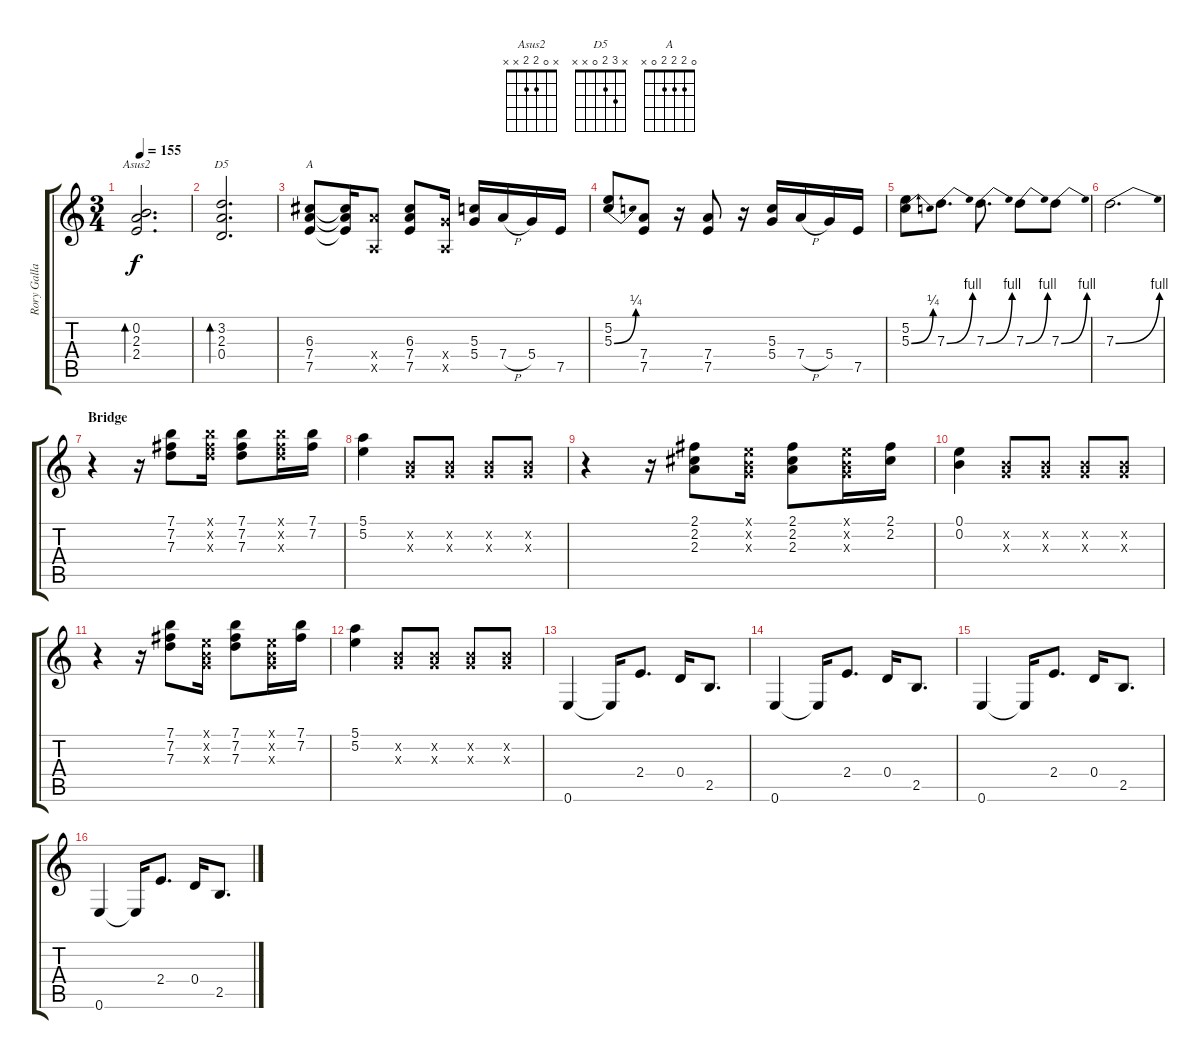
\track ("Rory Gallagher" "Rory Galla") {instrument overdrivenguitar}
\staff {score tabs}
\tuning (E4 B3 G3 D3 A2 E2) {hide}
\chord ("Asus2" x 0 2 2 x x)
\chord ("D5" x 3 2 0 x x)
\chord ("A" 0 2 2 2 0 x)
\ts (3 4)
\tempo 155
\clef g2
\ks c
(0.2 2.3 2.4).2{d bd 240 ch "Asus2" dy f} |
(3.2 2.3 0.4).2{d bd 240 ch "D5"} |
(6.3 7.4 7.5).8{ch "A"} (6.3{t} 7.4{t} 7.5{t}).16 (7.4{x} 0.5{x}).8 (6.3 7.4 7.5).8 (5.4{x} 0.5{x}).16 (5.3 5.4).16 7.4{h}.16 5.4.16 7.5.16 |
(5.2 5.3{be (bend 0 0 60 1)}).8 (7.4 7.5).8 r.16 (7.4 7.5).8 r.16 (5.3 5.4).16 7.4{h}.16 5.4.16 7.5.16 |
(5.2 5.3{be (bend 0 0 60 1)}).8 7.3{be (bend 0 0 60 4)}.8{d} 7.3{be (bend 0 0 60 4)}.8{d} 7.3{be (bend 0 0 60 4)}.8 7.3{be (bend 0 0 60 4)}.8 |
7.3{be (bend 0 0 60 4)}.2{d} |
\section ("" "Bridge")
r.4 r.16 (7.1 7.2 7.3).8 (7.1{x} 7.2{x} 7.3{x}).16 (7.1 7.2 7.3).8 (7.1{x} 7.2{x} 7.3{x}).16 (7.1 7.2).16 |
(5.1 5.2).4 (0.2{x} 0.3{x}).8 (0.2{x} 0.3{x}).8 (0.2{x} 0.3{x}).8 (0.2{x} 0.3{x}).8 |
r.4 r.16 (2.1 2.2 2.3).8 (0.1{x} 0.2{x} 0.3{x}).16 (2.1 2.2 2.3).8 (0.1{x} 0.2{x} 0.3{x}).16 (2.1 2.2).16 |
(0.1 0.2).4 (0.2{x} 0.3{x}).8 (0.2{x} 0.3{x}).8 (0.2{x} 0.3{x}).8 (0.2{x} 0.3{x}).8 |
r.4 r.16 (7.1 7.2 7.3).8 (0.1{x} 0.2{x} 0.3{x}).16 (7.1 7.2 7.3).8 (0.1{x} 0.2{x} 0.3{x}).16 (7.1 7.2).16 |
(5.1 5.2).4 (0.2{x} 0.3{x}).8 (0.2{x} 0.3{x}).8 (0.2{x} 0.3{x}).8 (0.2{x} 0.3{x}).8 |
0.6.4 0.6{t}.16 2.4.8{d} 0.4.16 2.5.8{d} |
0.6.4 0.6{t}.16 2.4.8{d} 0.4.16 2.5.8{d} |
0.6.4 0.6{t}.16 2.4.8{d} 0.4.16 2.5.8{d} |
0.6.4 0.6{t}.16 2.4.8{d} 0.4.16 2.5.8{d}
